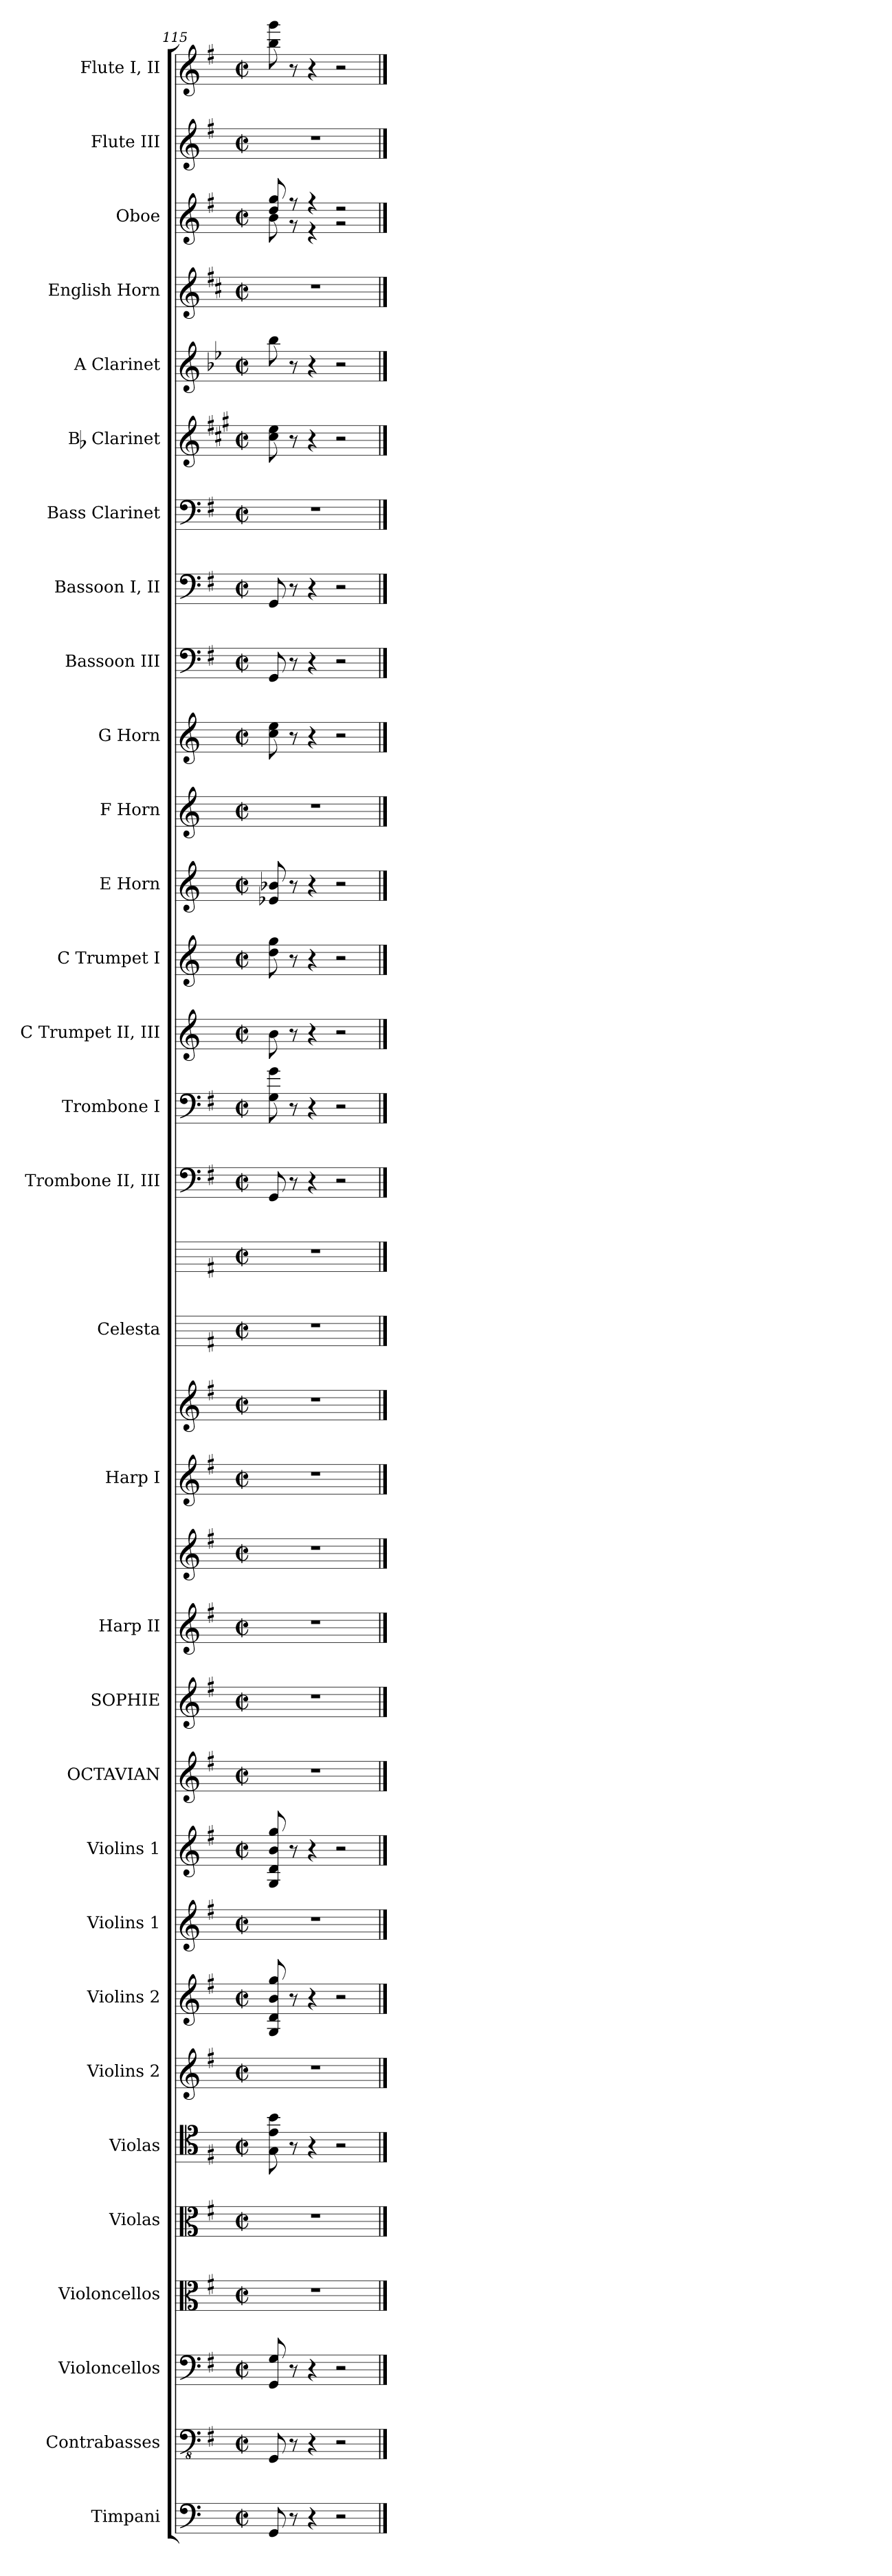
**kern	**kern	**kern	**kern	**kern	**kern	**kern	**kern	**kern	**kern	**kern	**kern	**kern	**kern	**kern	**kern	**kern	**kern	**kern	**kern	**kern	**kern	**kern	**kern	**kern	**kern	**kern	**kern	**kern	**kern	**kern	**kern	**kern	**kern
*part31	*part30	*part29	*part28	*part27	*part26	*part25	*part24	*part23	*part22	*part21	*part20	*part19	*part19	*part18	*part18	*part17	*part17	*part16	*part15	*part14	*part13	*part12	*part11	*part10	*part9	*part8	*part7	*part6	*part5	*part4	*part3	*part2	*part1
*staff34	*staff33	*staff32	*staff31	*staff30	*staff29	*staff28	*staff27	*staff26	*staff25	*staff24	*staff23	*staff22	*staff21	*staff20	*staff19	*staff18	*staff17	*staff16	*staff15	*staff14	*staff13	*staff12	*staff11	*staff10	*staff9	*staff8	*staff7	*staff6	*staff5	*staff4	*staff3	*staff2	*staff1
*I"Timpani	*I"Contrabasses	*I"Violoncellos	*I"Violoncellos	*I"Violas	*I"Violas	*I"Violins 2	*I"Violins 2	*I"Violins 1	*I"Violins 1	*I"OCTAVIAN	*I"SOPHIE	*I"Harp II	*	*I"Harp I	*	*I"Celesta	*	*I"Trombone II, III	*I"Trombone I	*I"C Trumpet II, III	*I"C Trumpet I	*I"E Horn	*I"F Horn	*I"G Horn	*I"Bassoon III	*I"Bassoon I, II	*I"Bass Clarinet	*I"Bb Clarinet	*I"A Clarinet	*I"English Horn	*I"Oboe	*I"Flute III	*I"Flute I, II
*I'Timp.	*I'Cbs.	*I'Vlcs.	*I'Vlcs.	*I'Vlas.	*I'Vlas.	*I'Vlns. 2	*I'Vlns. 2	*I'Vlns. 1	*I'Vlns. 1	*I'OCTAVIAN	*I'SOPHIE	*I'Hrp. II	*	*I'Hrp. I	*	*I'Cel.	*	*I'Trb. II, III	*I'Trb. I	*I'C Tpt. II, III	*I'C Tpt. I	*I'E Hn.	*I'F Hn.	*I'G Hn.	*I'Bsn. III	*I'Bsn. I, II	*I'Bass Cl.	*I'Bb Cl.	*I'A Cl.	*I'Eng. Hn.	*I'Ob.	*I'Fl. III	*I'Fl. I, II
*clefF4	*clefFv4	*clefF4	*clefC3	*clefC3	*clefC4	*clefG2	*clefG2	*clefG2	*clefG2	*clefG2	*clefG2	*clefG2	*clefG2	*clefG2	*clefG2	*	*	*clefF4	*clefF4	*	*	*clefG2	*clefG2	*clefG2	*clefF4	*clefF4	*clefF4	*clefG2	*clefG2	*clefG2	*clefG2	*clefG2	*clefG2
*	*	*	*	*	*	*	*	*	*	*	*	*	*	*	*	*	*	*	*	*	*	*ITrd5c8	*ITrd-3c-5	*ITrd3c5	*	*	*ITrd8c14	*ITrd1c2	*ITrd2c3	*ITrd4c7	*	*	*
*k[]	*k[f#]	*k[f#]	*k[f#]	*k[f#]	*k[f#]	*k[f#]	*k[f#]	*k[f#]	*k[f#]	*k[f#]	*k[f#]	*k[f#]	*k[f#]	*k[f#]	*k[f#]	*k[f#]	*k[f#]	*k[f#]	*k[f#]	*k[]	*k[]	*k[f#c#g#d#]	*k[b-]	*k[f#]	*k[f#]	*k[f#]	*k[f#]	*k[f#]	*k[f#]	*k[f#]	*k[f#]	*k[f#]	*k[f#]
*C:	*G:	*G:	*G:	*G:	*G:	*G:	*G:	*G:	*G:	*G:	*G:	*G:	*G:	*G:	*G:	*G:	*G:	*G:	*G:	*C:	*C:	*E:	*F:	*G:	*G:	*G:	*G:	*G:	*G:	*G:	*G:	*G:	*G:
*M2/2	*M2/2	*M2/2	*M2/2	*M2/2	*M2/2	*M2/2	*M2/2	*M2/2	*M2/2	*M2/2	*M2/2	*M2/2	*M2/2	*M2/2	*M2/2	*M2/2	*M2/2	*M2/2	*M2/2	*M2/2	*M2/2	*M2/2	*M2/2	*M2/2	*M2/2	*M2/2	*M2/2	*M2/2	*M2/2	*M2/2	*M2/2	*M2/2	*M2/2
*met(c|)	*met(c|)	*met(c|)	*met(c|)	*met(c|)	*met(c|)	*met(c|)	*met(c|)	*met(c|)	*met(c|)	*met(c|)	*met(c|)	*met(c|)	*met(c|)	*met(c|)	*met(c|)	*met(c|)	*met(c|)	*met(c|)	*met(c|)	*met(c|)	*met(c|)	*met(c|)	*met(c|)	*met(c|)	*met(c|)	*met(c|)	*met(c|)	*met(c|)	*met(c|)	*met(c|)	*met(c|)	*met(c|)	*met(c|)
=115	=115	=115	=115	=115	=115	=115	=115	=115	=115	=115	=115	=115	=115	=115	=115	=115	=115	=115	=115	=115	=115	=115	=115	=115	=115	=115	=115	=115	=115	=115	=115	=115	=115
*	*	*	*	*	*	*	*	*	*	*	*	*	*	*	*	*	*	*	*	*	*	*	*	*	*	*	*	*	*	*	*^	*	*
8GG/	8GGG/	8GG/ 8G/	1r	1r	8G\ 8e\ 8b\	1r	8G/ 8d/ 8b/ 8gg/	1r	8G/ 8d/ 8b/ 8gg/	1r	1r	1r	1r	1r	1r	1r	1r	8GG/	8G\ 8g\	8b\	8dd\ 8gg\	8Gn/ 8dn/	1r	8g\ 8b\	8GG/	8GG/	1r	8b\ 8dd\	8gg\	1r	8dd/ 8gg/	8b\	1r	8bb\ 8ggg\
8r	8r	8r	.	.	8r	.	8r	.	8r	.	.	.	.	.	.	.	.	8r	8r	8r	8r	8r	.	8r	8r	8r	.	8r	8r	.	8r	8r	.	8r
4r	4r	4r	.	.	4r	.	4r	.	4r	.	.	.	.	.	.	.	.	4r	4r	4r	4r	4r	.	4r	4r	4r	.	4r	4r	.	4r	4r	.	4r
2r	2r	2r	.	.	2r	.	2r	.	2r	.	.	.	.	.	.	.	.	2r	2r	2r	2r	2r	.	2r	2r	2r	.	2r	2r	.	2r	2r	.	2r
*	*	*	*	*	*	*	*	*	*	*	*	*	*	*	*	*	*	*	*	*	*	*	*	*	*	*	*	*	*	*	*v	*v	*	*
==	==	==	==	==	==	==	==	==	==	==	==	==	==	==	==	==	==	==	==	==	==	==	==	==	==	==	==	==	==	==	==	==	==
*-	*-	*-	*-	*-	*-	*-	*-	*-	*-	*-	*-	*-	*-	*-	*-	*-	*-	*-	*-	*-	*-	*-	*-	*-	*-	*-	*-	*-	*-	*-	*-	*-	*-
